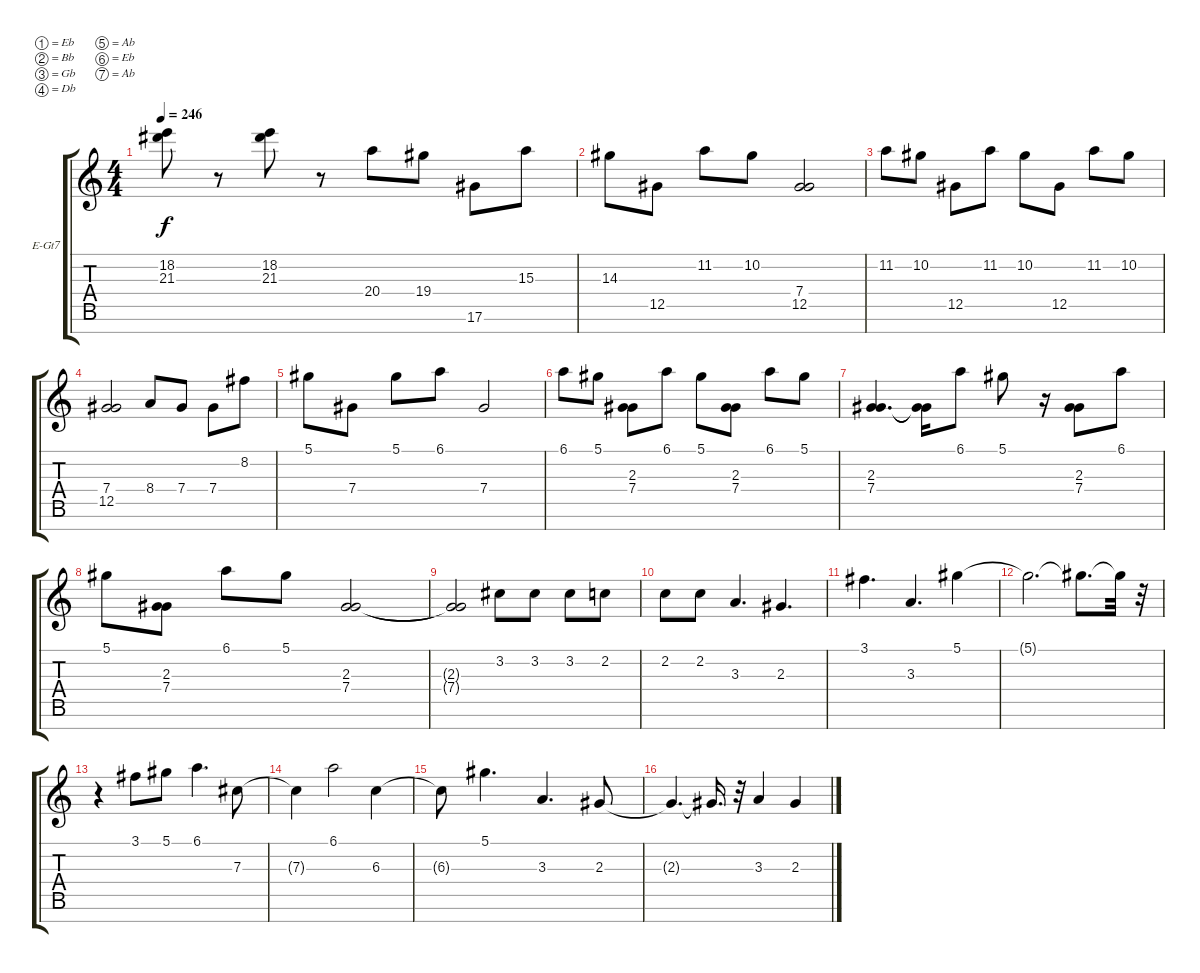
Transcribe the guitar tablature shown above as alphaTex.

\bracketExtendMode groupsimilarinstruments
\firstSystemTrackNameOrientation horizontal
\otherSystemsTrackNameOrientation horizontal
\track ("Guitar 2" "E-Gt7") {solo instrument distortionguitar}
\staff {score tabs}
\tuning (Eb4 Bb3 Gb3 Db3 Ab2 Eb2 Ab1)
\ts (4 4)
\tempo 246
\clef g2
\ks c
(18.2 21.3).8{dy f} r.8 (18.2 21.3).8 r.8 20.4.8 19.4.8 17.6.8 15.3.8 |
14.3.8 12.5.8 11.2.8 10.2.8 (7.4 12.5).2 |
11.2.8 10.2.8 12.5.8 11.2.8 10.2.8 12.5.8 11.2.8 10.2.8 |
(7.4 12.5).2 8.4.8 7.4.8 7.4.8 8.2.8 |
5.1.8 7.4.8 5.1.8 6.1.8 7.4.2 |
6.1.8 5.1.8 (2.3 7.4).8 6.1.8 5.1.8 (2.3 7.4).8 6.1.8 5.1.8 |
(2.3 7.4).4{d} (2.3{t} 7.4{t}).16 6.1.8 5.1.8 r.16 (2.3 7.4).8 6.1.8 |
5.1.8 (2.3 7.4).8 6.1.8 5.1.8 (2.3 7.4).2 |
(2.3{t} 7.4{t}).2 3.2.8 3.2.8 3.2.8 2.2.8 |
2.2.8 2.2.8 3.3.4{d} 2.3.4{d} |
3.1.4{d} 3.3.4{d} 5.1.4 |
5.1{t}.2{d} 5.1{t}.8{d} 5.1{t}.32 r.32 |
r.4 3.1.8 5.1.8 6.1.4{d} 7.3.8 |
7.3{t}.4 6.1.2 6.3.4 |
6.3{t}.8 5.1.4{d} 3.3.4{d} 2.3.8 |
2.3{t}.4{d} 2.3{t}.16{d} r.32 3.3.4 2.3.4
